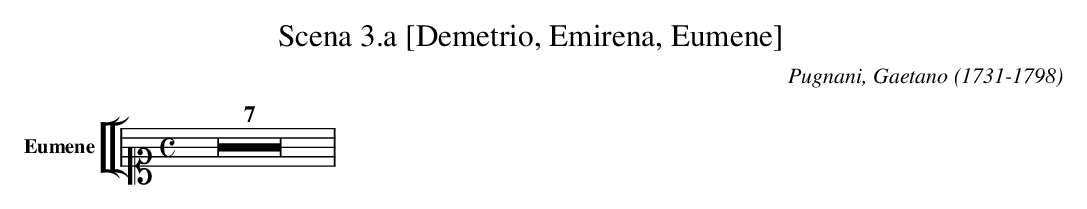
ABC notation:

X:1
T:Scena 3.a [Demetrio, Emirena, Eumene]
C:Pugnani, Gaetano (1731-1798)
M:C
L:1/4
K:C
V: 21 clef=alto1 name="Eumene" sname="Eum."
%%staves [[ 21 ]]
[V: 21]	%-------------------------------------------------------------------
Z7 | \
